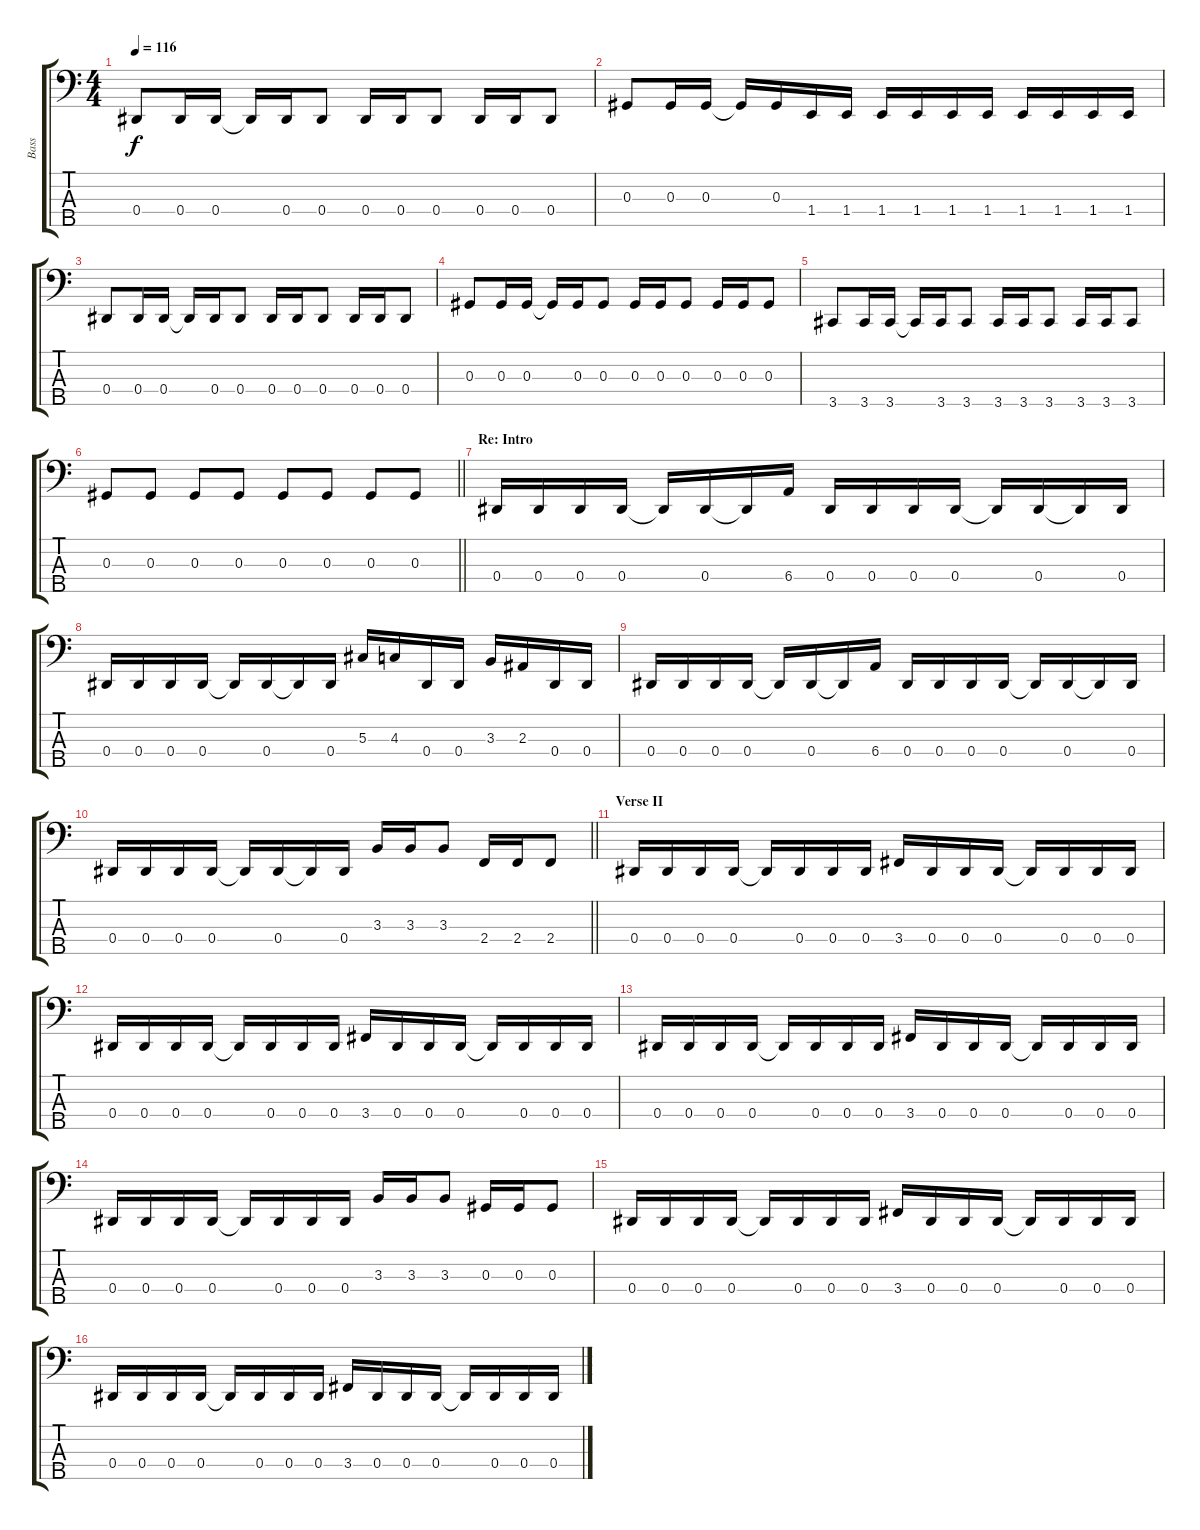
\track ("Bass" "Bass") {instrument electricbassfinger}
\staff {score tabs}
\tuning (Gb2 Db2 Ab1 Eb1 Bb0) {hide}
\ts (4 4)
\tempo 116
\clef f4
\ks c
0.4.8{dy f} 0.4.16 0.4.16 0.4{t}.16 0.4.16 0.4.8 0.4.16 0.4.16 0.4.8 0.4.16 0.4.16 0.4.8 |
0.3.8 0.3.16 0.3.16 0.3{t}.16 0.3.16 1.4.16 1.4.16 1.4.16 1.4.16 1.4.16 1.4.16 1.4.16 1.4.16 1.4.16 1.4.16 |
0.4.8 0.4.16 0.4.16 0.4{t}.16 0.4.16 0.4.8 0.4.16 0.4.16 0.4.8 0.4.16 0.4.16 0.4.8 |
0.3.8 0.3.16 0.3.16 0.3{t}.16 0.3.16 0.3.8 0.3.16 0.3.16 0.3.8 0.3.16 0.3.16 0.3.8 |
3.5.8 3.5.16 3.5.16 3.5{t}.16 3.5.16 3.5.8 3.5.16 3.5.16 3.5.8 3.5.16 3.5.16 3.5.8 |
\barLineRight lightlight
0.3.8 0.3.8 0.3.8 0.3.8 0.3.8 0.3.8 0.3.8 0.3.8 |
\section ("" "Re: Intro")
0.4.16 0.4.16 0.4.16 0.4.16 0.4{t}.16 0.4.16 0.4{t}.16 6.4.16 0.4.16 0.4.16 0.4.16 0.4.16 0.4{t}.16 0.4.16 0.4{t}.16 0.4.16 |
0.4.16 0.4.16 0.4.16 0.4.16 0.4{t}.16 0.4.16 0.4{t}.16 0.4.16 5.3.16 4.3.16 0.4.16 0.4.16 3.3.16 2.3.16 0.4.16 0.4.16 |
0.4.16 0.4.16 0.4.16 0.4.16 0.4{t}.16 0.4.16 0.4{t}.16 6.4.16 0.4.16 0.4.16 0.4.16 0.4.16 0.4{t}.16 0.4.16 0.4{t}.16 0.4.16 |
\barLineRight lightlight
0.4.16 0.4.16 0.4.16 0.4.16 0.4{t}.16 0.4.16 0.4{t}.16 0.4.16 3.3.16 3.3.16 3.3.8 2.4.16 2.4.16 2.4.8 |
\section ("" "Verse II")
0.4.16 0.4.16 0.4.16 0.4.16 0.4{t}.16 0.4.16 0.4.16 0.4.16 3.4.16 0.4.16 0.4.16 0.4.16 0.4{t}.16 0.4.16 0.4.16 0.4.16 |
0.4.16 0.4.16 0.4.16 0.4.16 0.4{t}.16 0.4.16 0.4.16 0.4.16 3.4.16 0.4.16 0.4.16 0.4.16 0.4{t}.16 0.4.16 0.4.16 0.4.16 |
0.4.16 0.4.16 0.4.16 0.4.16 0.4{t}.16 0.4.16 0.4.16 0.4.16 3.4.16 0.4.16 0.4.16 0.4.16 0.4{t}.16 0.4.16 0.4.16 0.4.16 |
0.4.16 0.4.16 0.4.16 0.4.16 0.4{t}.16 0.4.16 0.4.16 0.4.16 3.3.16 3.3.16 3.3.8 0.3.16 0.3.16 0.3.8 |
0.4.16 0.4.16 0.4.16 0.4.16 0.4{t}.16 0.4.16 0.4.16 0.4.16 3.4.16 0.4.16 0.4.16 0.4.16 0.4{t}.16 0.4.16 0.4.16 0.4.16 |
0.4.16 0.4.16 0.4.16 0.4.16 0.4{t}.16 0.4.16 0.4.16 0.4.16 3.4.16 0.4.16 0.4.16 0.4.16 0.4{t}.16 0.4.16 0.4.16 0.4.16
